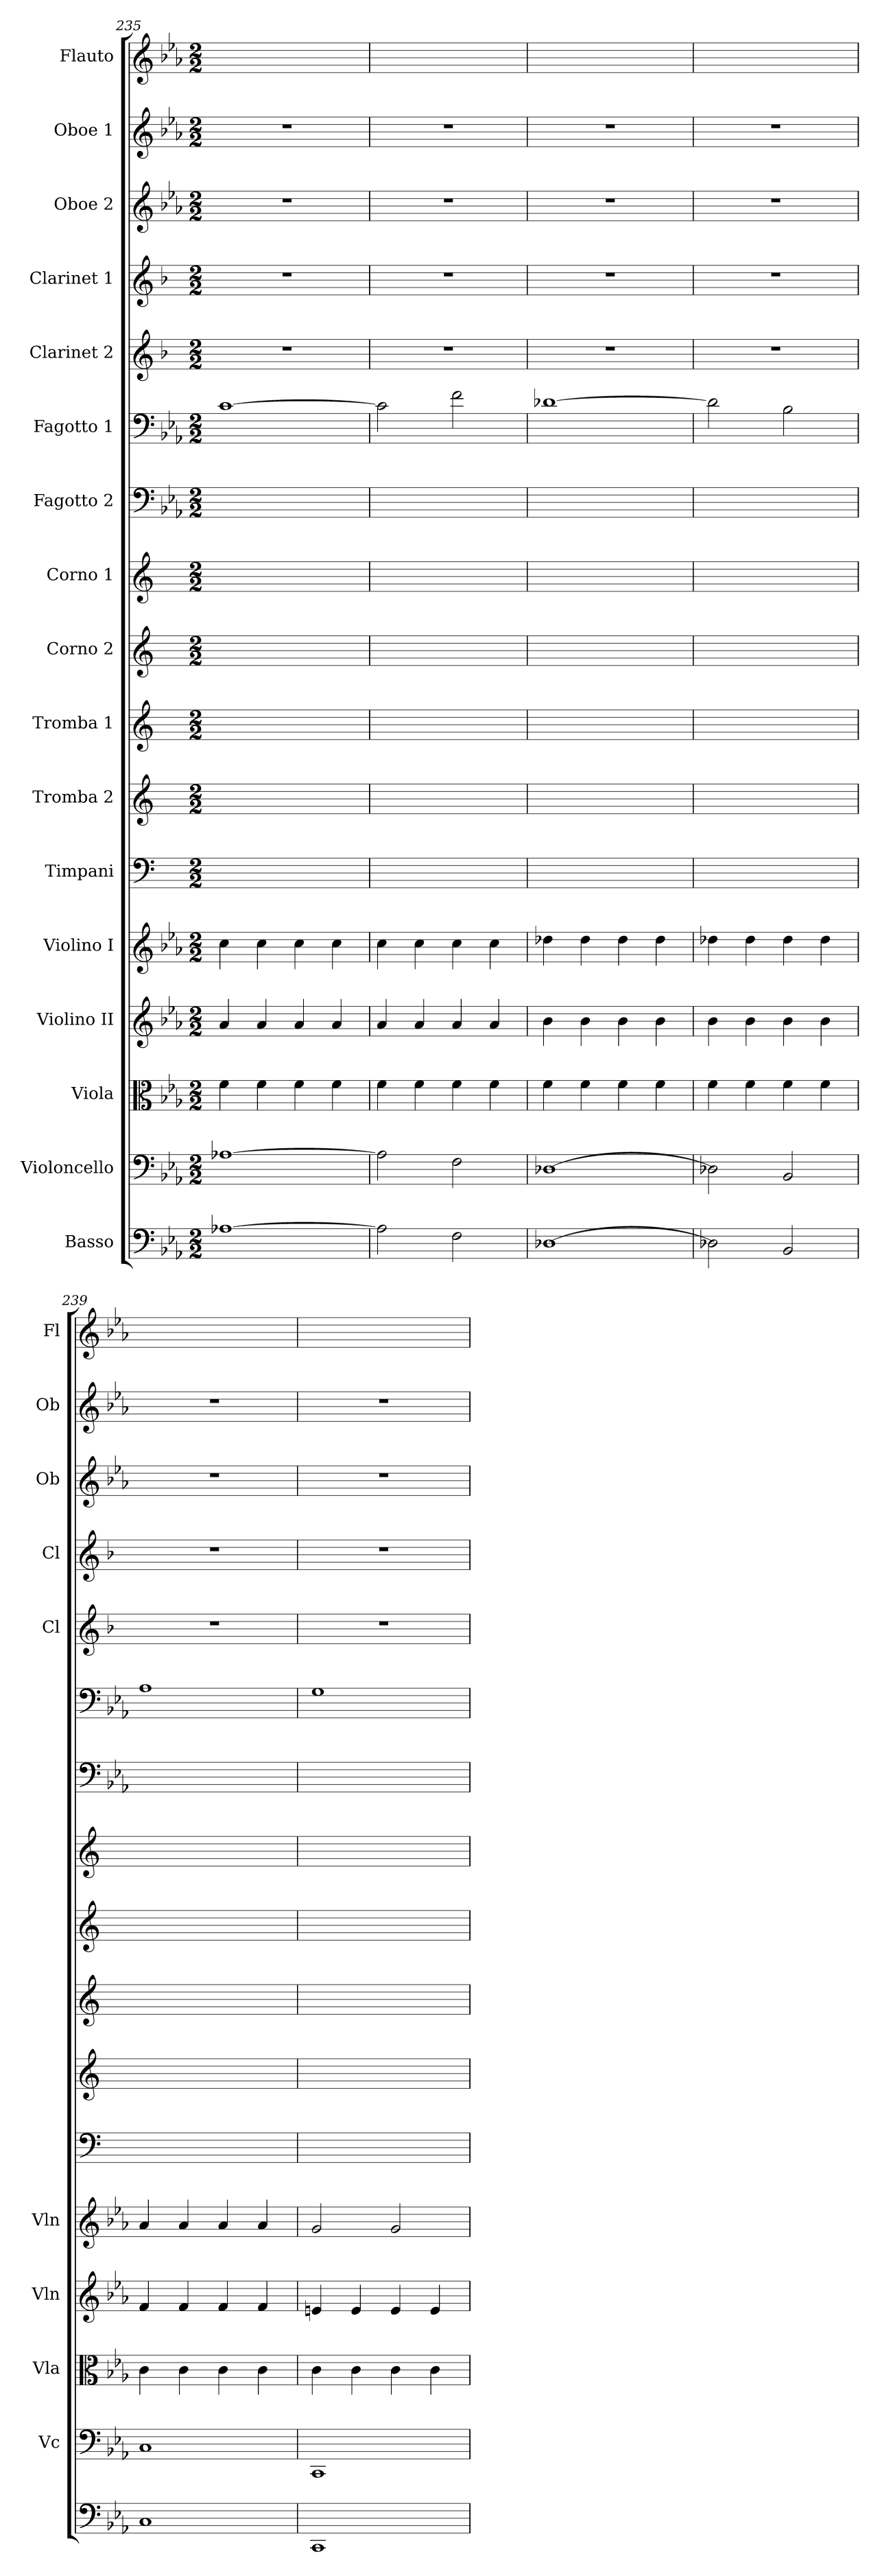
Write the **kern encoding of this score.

**kern	**kern	**kern	**kern	**kern	**kern	**kern	**kern	**kern	**kern	**kern	**kern	**kern	**kern	**kern	**kern	**kern
*part17	*part16	*part15	*part14	*part13	*part12	*part11	*part10	*part9	*part8	*part7	*part6	*part5	*part4	*part3	*part2	*part1
*staff17	*staff16	*staff15	*staff14	*staff13	*staff12	*staff11	*staff10	*staff9	*staff8	*staff7	*staff6	*staff5	*staff4	*staff3	*staff2	*staff1
*I"Basso	*I"Violoncello	*I"Viola	*I"Violino II	*I"Violino I	*I"Timpani	*I"Tromba 2	*I"Tromba 1	*I"Corno 2	*I"Corno 1	*I"Fagotto 2	*I"Fagotto 1	*I"Clarinet 2	*I"Clarinet 1	*I"Oboe 2	*I"Oboe 1	*I"Flauto
*	*I'Vc	*I'Vla	*I'Vln	*I'Vln	*	*	*	*	*	*	*	*I'Cl	*I'Cl	*I'Ob	*I'Ob	*I'Fl
*clefF4	*clefF4	*clefC3	*clefG2	*clefG2	*clefF4	*clefG2	*clefG2	*clefG2	*clefG2	*clefF4	*clefF4	*clefG2	*clefG2	*clefG2	*clefG2	*clefG2
*ITrd7c12	*	*	*	*	*	*ITrd-2c-3	*ITrd-2c-3	*ITrd5c9	*ITrd5c9	*	*	*ITrd1c2	*ITrd1c2	*	*	*
*k[b-e-a-]	*k[b-e-a-]	*k[b-e-a-]	*k[b-e-a-]	*k[b-e-a-]	*	*	*	*	*	*k[b-e-a-]	*k[b-e-a-]	*k[b-e-a-]	*k[b-e-a-]	*k[b-e-a-]	*k[b-e-a-]	*k[b-e-a-]
*M2/2	*M2/2	*M2/2	*M2/2	*M2/2	*M2/2	*M2/2	*M2/2	*M2/2	*M2/2	*M2/2	*M2/2	*M2/2	*M2/2	*M2/2	*M2/2	*M2/2
=235	=235	=235	=235	=235	=235	=235	=235	=235	=235	=235	=235	=235	=235	=235	=235	=235
[1AA-X	[1A-X	4f	4a-	4cc	1ryy	1ryy	1ryy	1ryy	1ryy	1ryy	[1c	1r	1r	1r	1r	1ryy
.	.	4f	4a-	4cc	.	.	.	.	.	.	.	.	.	.	.	.
.	.	4f	4a-	4cc	.	.	.	.	.	.	.	.	.	.	.	.
.	.	4f	4a-	4cc	.	.	.	.	.	.	.	.	.	.	.	.
=236	=236	=236	=236	=236	=236	=236	=236	=236	=236	=236	=236	=236	=236	=236	=236	=236
2AA-]	2A-]	4f	4a-	4cc	1ryy	1ryy	1ryy	1ryy	1ryy	1ryy	2c]	1r	1r	1r	1r	1ryy
.	.	4f	4a-	4cc	.	.	.	.	.	.	.	.	.	.	.	.
2FF	2F	4f	4a-	4cc	.	.	.	.	.	.	2f	.	.	.	.	.
.	.	4f	4a-	4cc	.	.	.	.	.	.	.	.	.	.	.	.
=237	=237	=237	=237	=237	=237	=237	=237	=237	=237	=237	=237	=237	=237	=237	=237	=237
[1DD-X	[1D-X	4f	4b-	4dd-X	1ryy	1ryy	1ryy	1ryy	1ryy	1ryy	[1d-X	1r	1r	1r	1r	1ryy
.	.	4f	4b-	4dd-	.	.	.	.	.	.	.	.	.	.	.	.
.	.	4f	4b-	4dd-	.	.	.	.	.	.	.	.	.	.	.	.
.	.	4f	4b-	4dd-	.	.	.	.	.	.	.	.	.	.	.	.
=238	=238	=238	=238	=238	=238	=238	=238	=238	=238	=238	=238	=238	=238	=238	=238	=238
2DD-X]	2D-X]	4f	4b-	4dd-X	1ryy	1ryy	1ryy	1ryy	1ryy	1ryy	2d-]	1r	1r	1r	1r	1ryy
.	.	4f	4b-	4dd-	.	.	.	.	.	.	.	.	.	.	.	.
2BBB-	2BB-	4f	4b-	4dd-	.	.	.	.	.	.	2B-	.	.	.	.	.
.	.	4f	4b-	4dd-	.	.	.	.	.	.	.	.	.	.	.	.
=239	=239	=239	=239	=239	=239	=239	=239	=239	=239	=239	=239	=239	=239	=239	=239	=239
1CC	1C	4c	4f	4a-	1ryy	1ryy	1ryy	1ryy	1ryy	1ryy	1A-	1r	1r	1r	1r	1ryy
.	.	4c	4f	4a-	.	.	.	.	.	.	.	.	.	.	.	.
.	.	4c	4f	4a-	.	.	.	.	.	.	.	.	.	.	.	.
.	.	4c	4f	4a-	.	.	.	.	.	.	.	.	.	.	.	.
=240	=240	=240	=240	=240	=240	=240	=240	=240	=240	=240	=240	=240	=240	=240	=240	=240
1CCC	1CC	4c	4en	2g	1ryy	1ryy	1ryy	1ryy	1ryy	1ryy	1G	1r	1r	1r	1r	1ryy
.	.	4c	4e	.	.	.	.	.	.	.	.	.	.	.	.	.
.	.	4c	4e	2g	.	.	.	.	.	.	.	.	.	.	.	.
.	.	4c	4e	.	.	.	.	.	.	.	.	.	.	.	.	.
=	=	=	=	=	=	=	=	=	=	=	=	=	=	=	=	=
*-	*-	*-	*-	*-	*-	*-	*-	*-	*-	*-	*-	*-	*-	*-	*-	*-
